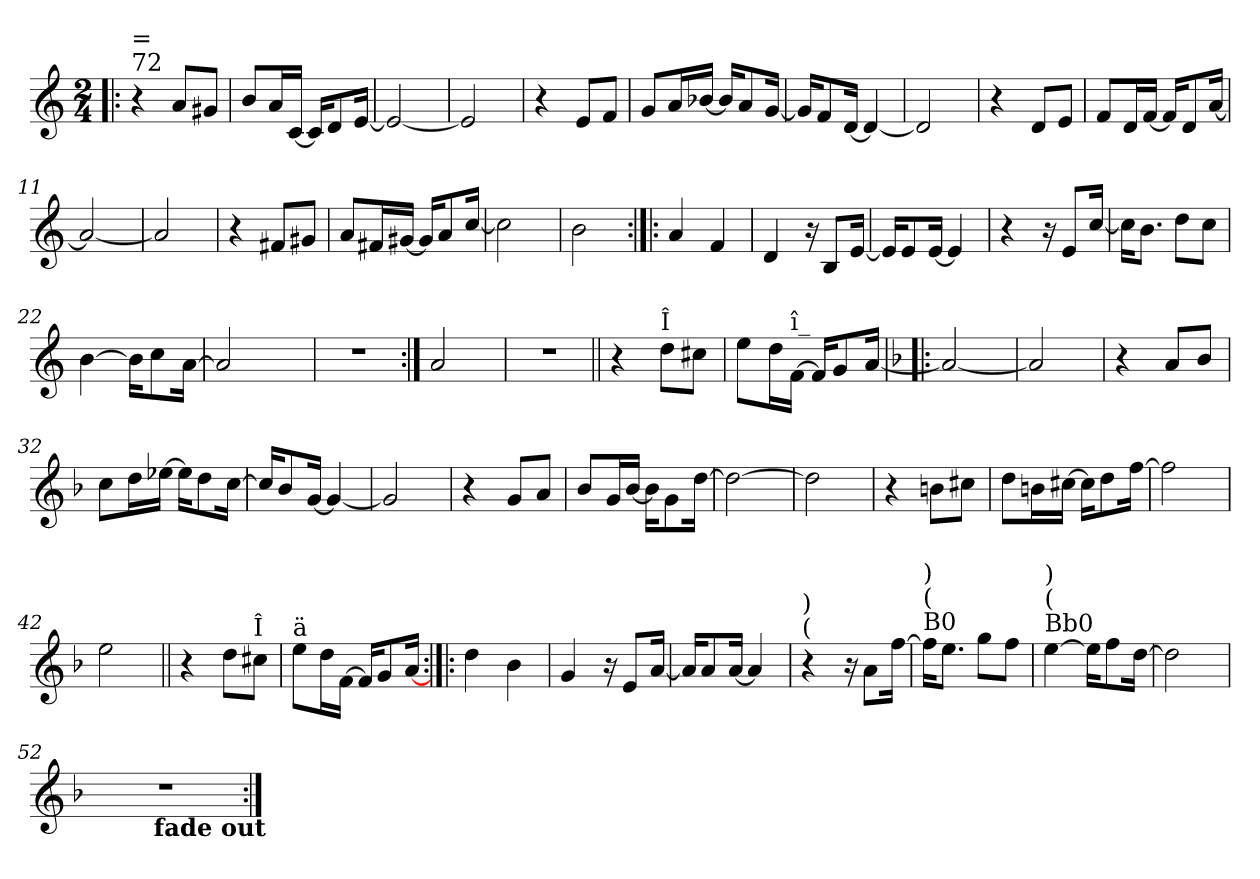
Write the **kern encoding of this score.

**kern
*part1
*staff1
*clefG2
*k[]
*C:
*M2/4
=1!|:
!LO:TX:a:t=72
!LO:TX:a:t==
4r
8a/L
8g#X/J
=2
8b/L
16a/L
[16c/JJ
16c/KL]
8d/
[16e/Jk
=3
2e/_
=4
2e/]
=5
4r
8e/L
8f/J
!!LO:LB:g=z
=6
8g/L
16a/L
[16b-X/JJ
16b-/KL]
8a/
[16g/Jk
=7
16g/KL]
8f/
[16d/Jk
4d/_
=8
2d/]
=9
4r
8d/L
8e/J
=10
8f/L
16d/L
[16f/JJ
16f/KL]
8d/
[16a/Jk
=11
2a/_
!!LO:LB:g=z
=12
2a/]
=13
4r
8f#X/L
8g#X/J
=14
8a/L
16f#X/L
[16g#X/JJ
16g#/KL]
8a/
[16cc/Jk
=15
2cc\]
=16
2b\
!!LO:LB:g=z
=17:|!|:
4a/
4f/
=18
4d/
16r
8B/L
[16e/Jk
=19
16e/KL]
8e/
[16e/Jk
4e/]
=20
4r
16r
8e/L
[16cc/Jk
=21
16cc\KL]
8.b\J
8dd\L
8cc\J
=22
[4b\
16b\KL]
8cc\
[16a\Jk
!!LO:LB:g=z
=23
*^
2a/]	4ryy
.	4ryy
=24	=24
!LO:N:vis=1	!
*v	*v
2r
=25:|!
(>2a/
=26
!LO:N:vis=1
2r
=27||
*k[]
*a:
4r
!LO:TX:a:t=Î
8dd\L
8cc#X\J
=28
8ee\L
16dd\L
!LO:TX:a:t=î_
[16f\JJ
16f/KL]
8g/
[16a/Jk
!!LO:LB:g=z
=29!|:
*k[b-]
*d:
2a/_
=30
2a/]
=31
4r
8a/L
8b-/J
=32
8cc\L
16dd\L
[16ee-\JJ
16ee-\KL]
8dd\
[16cc\Jk
=33
16cc/KL]
8b-/
[16g/Jk
4g/_
=34
2g/]
!!LO:LB:g=z
=35
4r
8g/L
8a/J
=36
8b-/L
16g/L
[16b-/JJ
16b-\KL]
8g\
[16dd\Jk
=37
2dd\_
=38
2dd\]
=39
4r
8bn\L
8cc#X\J
=40
8dd\L
16bn\L
[16cc#\JJ
16cc#\KL]
8dd\
[16ff\Jk
!!LO:LB:g=z
=41
2ff\]
=42
2ee\
=43||
4r
8dd\L
!LO:TX:a:t=Î
8cc#X\J
=44
!LO:TX:a:t=ä
8ee\L
16dd\L
[16f\JJ
16f/KL]
8g/
[16a/Jk
=45:|!|:
4dd\
4b-\
=46
4g/
16r
8e/L
[16a/Jk
!!LO:LB:g=z
=47
16a/KL]
8a/
[16a/Jk
4a/]
=48
!LO:TX:a:t=(
!LO:TX:a:t=)
4r
16r
8a\L
[16ff\Jk
=49
!LO:TX:a:t=B0
!LO:TX:a:t=(
!LO:TX:a:t=)
16ff\KL]
8.ee\J
8gg\L
8ff\J
=50
!LO:TX:a:t=Bb0
!LO:TX:a:t=(
!LO:TX:a:t=)
[4ee\
16ee\KL]
8ff\
[16dd\Jk
=51
2dd\]
=52
!LO:N:vis=1
*^
2r	4ryy
.	16ryy
!	!LO:TX:b:B:t=fade out
.	8.ryy
*v	*v
=:|!
*-
